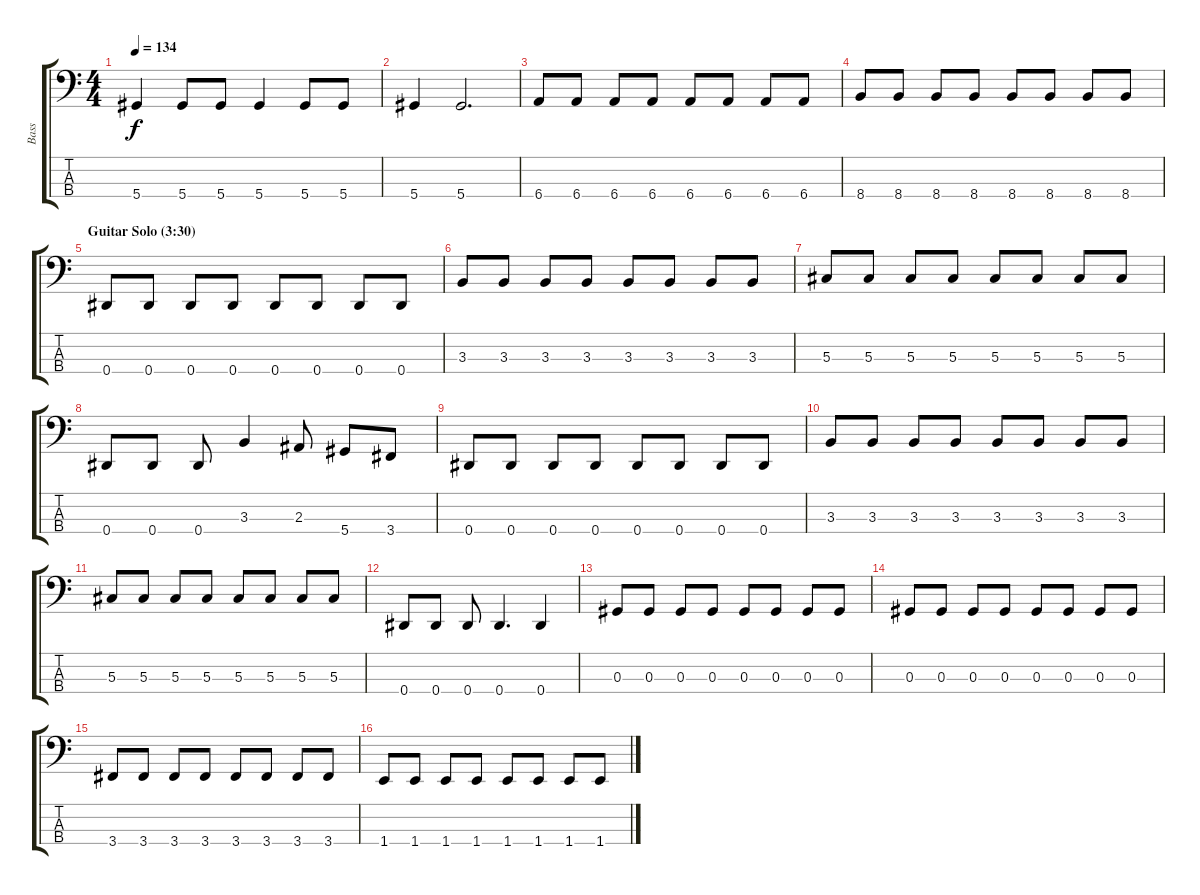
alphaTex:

\track ("Bass" "Bass") {instrument electricbassfinger}
\staff {score tabs}
\tuning (Gb2 Db2 Ab1 Eb1) {hide}
\ts (4 4)
\tempo 134
\clef f4
\ks c
5.4.4{dy f} 5.4.8 5.4.8 5.4.4 5.4.8 5.4.8 |
5.4.4 5.4.2{d} |
6.4.8 6.4.8 6.4.8 6.4.8 6.4.8 6.4.8 6.4.8 6.4.8 |
8.4.8 8.4.8 8.4.8 8.4.8 8.4.8 8.4.8 8.4.8 8.4.8 |
\section ("" "Guitar Solo (3:30)")
0.4.8 0.4.8 0.4.8 0.4.8 0.4.8 0.4.8 0.4.8 0.4.8 |
3.3.8 3.3.8 3.3.8 3.3.8 3.3.8 3.3.8 3.3.8 3.3.8 |
5.3.8 5.3.8 5.3.8 5.3.8 5.3.8 5.3.8 5.3.8 5.3.8 |
0.4.8 0.4.8 0.4.8 3.3.4 2.3.8 5.4.8 3.4.8 |
0.4.8 0.4.8 0.4.8 0.4.8 0.4.8 0.4.8 0.4.8 0.4.8 |
3.3.8 3.3.8 3.3.8 3.3.8 3.3.8 3.3.8 3.3.8 3.3.8 |
5.3.8 5.3.8 5.3.8 5.3.8 5.3.8 5.3.8 5.3.8 5.3.8 |
0.4.8 0.4.8 0.4.8 0.4.4{d} 0.4.4 |
0.3.8 0.3.8 0.3.8 0.3.8 0.3.8 0.3.8 0.3.8 0.3.8 |
0.3.8 0.3.8 0.3.8 0.3.8 0.3.8 0.3.8 0.3.8 0.3.8 |
3.4.8 3.4.8 3.4.8 3.4.8 3.4.8 3.4.8 3.4.8 3.4.8 |
1.4.8 1.4.8 1.4.8 1.4.8 1.4.8 1.4.8 1.4.8 1.4.8
